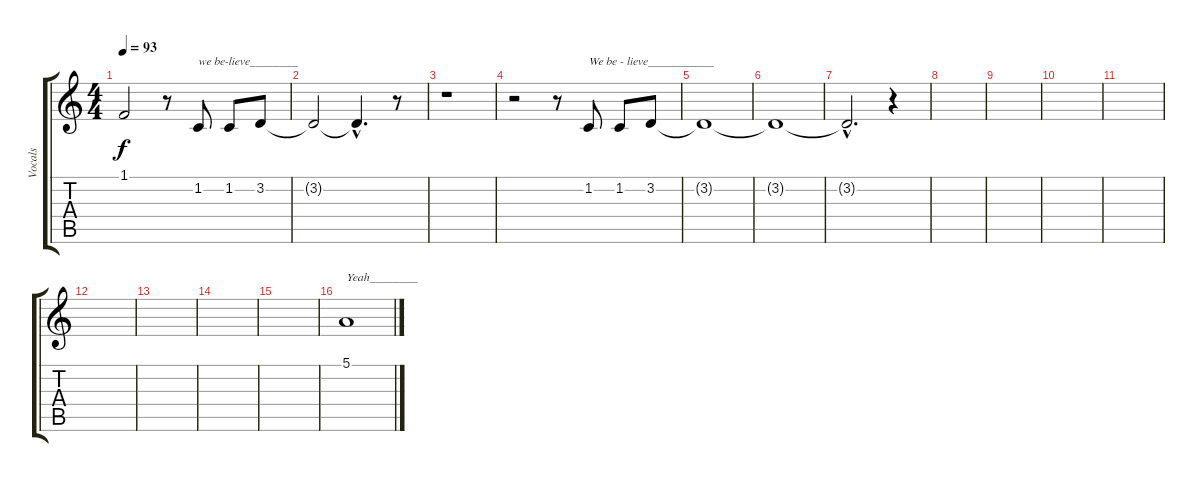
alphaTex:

\track ("Vocals" "Vocals") {instrument trumpet}
\staff {score tabs}
\tuning (E4 B3 G3 D3 A2 E2) {hide}
\ts (4 4)
\tempo 93
\clef g2
\ks c
1.1{t}.2{dy f} r.8 1.2.8{txt "we be-lieve________"} 1.2.8 3.2.8 |
3.2{t}.2 3.2{hac t}.4{d} r.8 |
r.1 |
r.2 r.8 1.2.8{txt "We be - lieve___________"} 1.2.8 3.2.8 |
3.2{t}.1 |
3.2{t}.1 |
3.2{hac t}.2{d} r.4 |
|
|
|
|
|
|
|
|
5.1.1{txt "Yeah________"}
